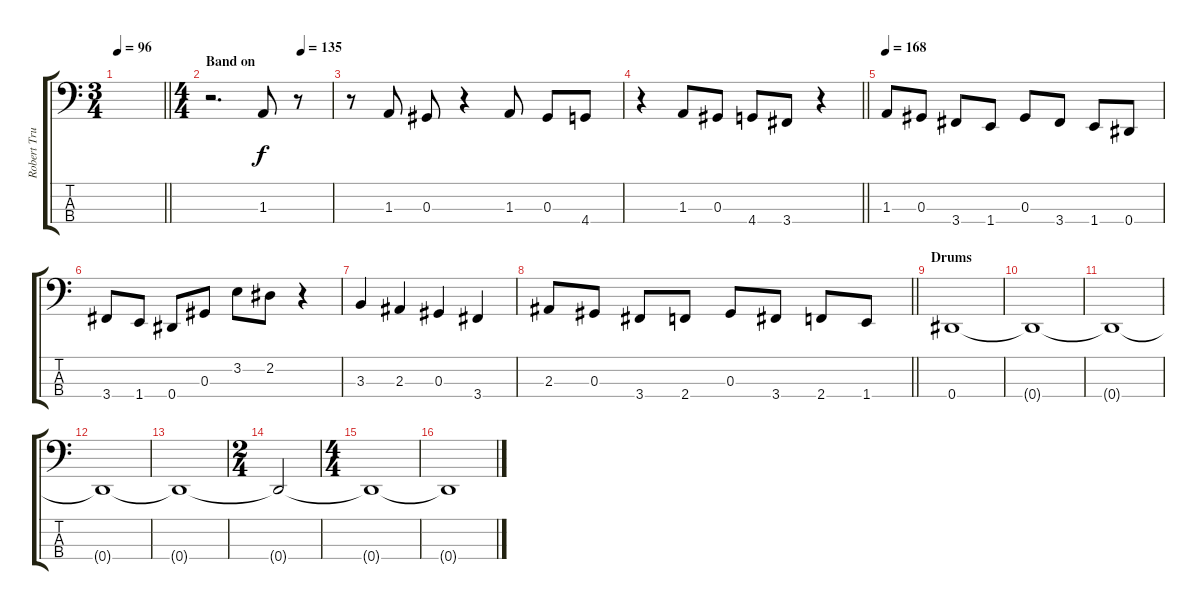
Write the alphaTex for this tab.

\track ("Robert Trujillo" "Robert Tru") {instrument electricbassfinger}
\staff {score tabs}
\tuning (Gb2 Db2 Ab1 Eb1) {hide}
\ts (3 4)
\tempo 96
\clef f4
\barLineRight lightlight
\ks c
|
\ts (4 4)
\section ("" "Band on")
\tempo (135 0.75)
r.2{d} 1.3.8 r.8 |
r.8 1.3.8 0.3.8 r.4 1.3.8 0.3.8 4.4.8 |
\barLineRight lightlight
r.4 1.3.8 0.3.8 4.4.8 3.4.8 r.4 |
\tempo 168
1.3.8 0.3.8 3.4.8 1.4.8 0.3.8 3.4.8 1.4.8 0.4.8 |
3.4.8 1.4.8 0.4.8 0.3.8 3.2.8 2.2.8 r.4 |
3.3.4 2.3.4 0.3.4 3.4.4 |
\barLineRight lightlight
2.3.8 0.3.8 3.4.8 2.4.8 0.3.8 3.4.8 2.4.8 1.4.8 |
\section ("" "Drums")
0.4.1{volume 14} |
0.4{t}.1{dy f} |
0.4{t}.1{volume 12} |
0.4{t}.1 |
0.4{t}.1{volume 10} |
\ts (2 4)
0.4{t}.2 |
\ts (4 4)
0.4{t}.1{volume 8} |
0.4{t}.1
